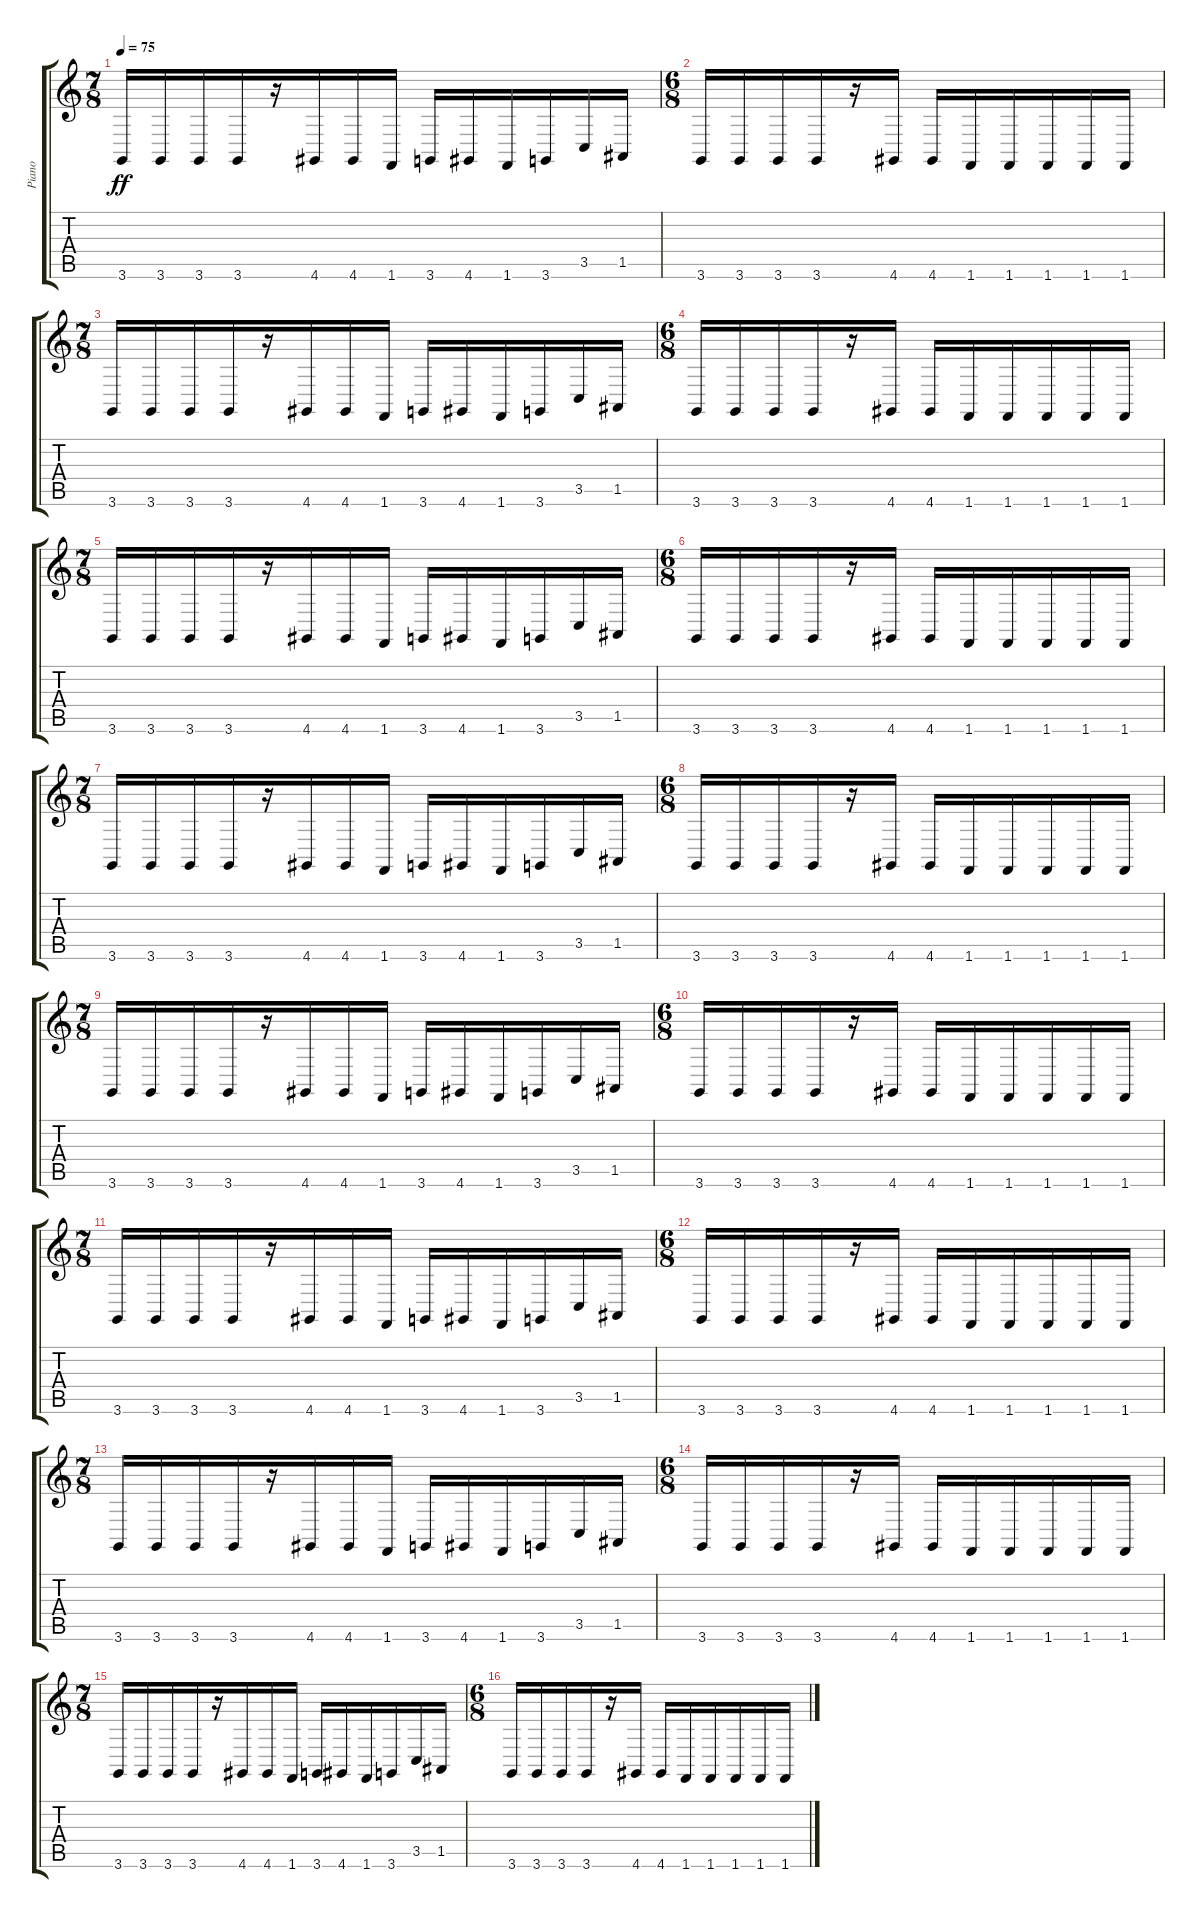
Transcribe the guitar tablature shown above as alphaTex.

\track ("Piano" "Piano") {instrument acousticgrandpiano}
\staff {score tabs}
\tuning (E4 B3 G3 D3 A2 E2) {hide}
\ts (7 8)
\tempo 75
\clef g2
\ks c
3.6.16{dy ff volume 14} 3.6.16 3.6.16 3.6.16 r.16 4.6.16 4.6.16 1.6.16 3.6.16 4.6.16 1.6.16 3.6.16 3.5.16 1.5.16 |
\ts (6 8)
3.6.16 3.6.16 3.6.16 3.6.16 r.16 4.6.16 4.6.16 1.6.16 1.6.16 1.6.16 1.6.16 1.6.16 |
\ts (7 8)
3.6.16 3.6.16 3.6.16 3.6.16 r.16 4.6.16 4.6.16 1.6.16 3.6.16 4.6.16 1.6.16 3.6.16 3.5.16 1.5.16 |
\ts (6 8)
3.6.16 3.6.16 3.6.16 3.6.16 r.16 4.6.16 4.6.16 1.6.16 1.6.16 1.6.16 1.6.16 1.6.16 |
\ts (7 8)
3.6.16 3.6.16 3.6.16 3.6.16 r.16 4.6.16 4.6.16 1.6.16 3.6.16 4.6.16 1.6.16 3.6.16 3.5.16 1.5.16 |
\ts (6 8)
3.6.16 3.6.16 3.6.16 3.6.16 r.16 4.6.16 4.6.16 1.6.16 1.6.16 1.6.16 1.6.16 1.6.16 |
\ts (7 8)
3.6.16 3.6.16 3.6.16 3.6.16 r.16 4.6.16 4.6.16 1.6.16 3.6.16 4.6.16 1.6.16 3.6.16 3.5.16 1.5.16 |
\ts (6 8)
3.6.16 3.6.16 3.6.16 3.6.16 r.16 4.6.16 4.6.16 1.6.16 1.6.16 1.6.16 1.6.16 1.6.16 |
\ts (7 8)
3.6.16{volume 14} 3.6.16 3.6.16 3.6.16 r.16 4.6.16 4.6.16 1.6.16 3.6.16 4.6.16 1.6.16 3.6.16 3.5.16 1.5.16 |
\ts (6 8)
3.6.16 3.6.16 3.6.16 3.6.16 r.16 4.6.16 4.6.16 1.6.16 1.6.16 1.6.16 1.6.16 1.6.16 |
\ts (7 8)
3.6.16 3.6.16 3.6.16 3.6.16 r.16 4.6.16 4.6.16 1.6.16 3.6.16 4.6.16 1.6.16 3.6.16 3.5.16 1.5.16 |
\ts (6 8)
3.6.16 3.6.16 3.6.16 3.6.16 r.16 4.6.16 4.6.16 1.6.16 1.6.16 1.6.16 1.6.16 1.6.16 |
\ts (7 8)
3.6.16 3.6.16 3.6.16 3.6.16 r.16 4.6.16 4.6.16 1.6.16 3.6.16 4.6.16 1.6.16 3.6.16 3.5.16 1.5.16 |
\ts (6 8)
3.6.16 3.6.16 3.6.16 3.6.16 r.16 4.6.16 4.6.16 1.6.16 1.6.16 1.6.16 1.6.16 1.6.16 |
\ts (7 8)
3.6.16 3.6.16 3.6.16 3.6.16 r.16 4.6.16 4.6.16 1.6.16 3.6.16 4.6.16 1.6.16 3.6.16 3.5.16 1.5.16 |
\ts (6 8)
3.6.16 3.6.16 3.6.16 3.6.16 r.16 4.6.16 4.6.16 1.6.16 1.6.16 1.6.16 1.6.16 1.6.16
